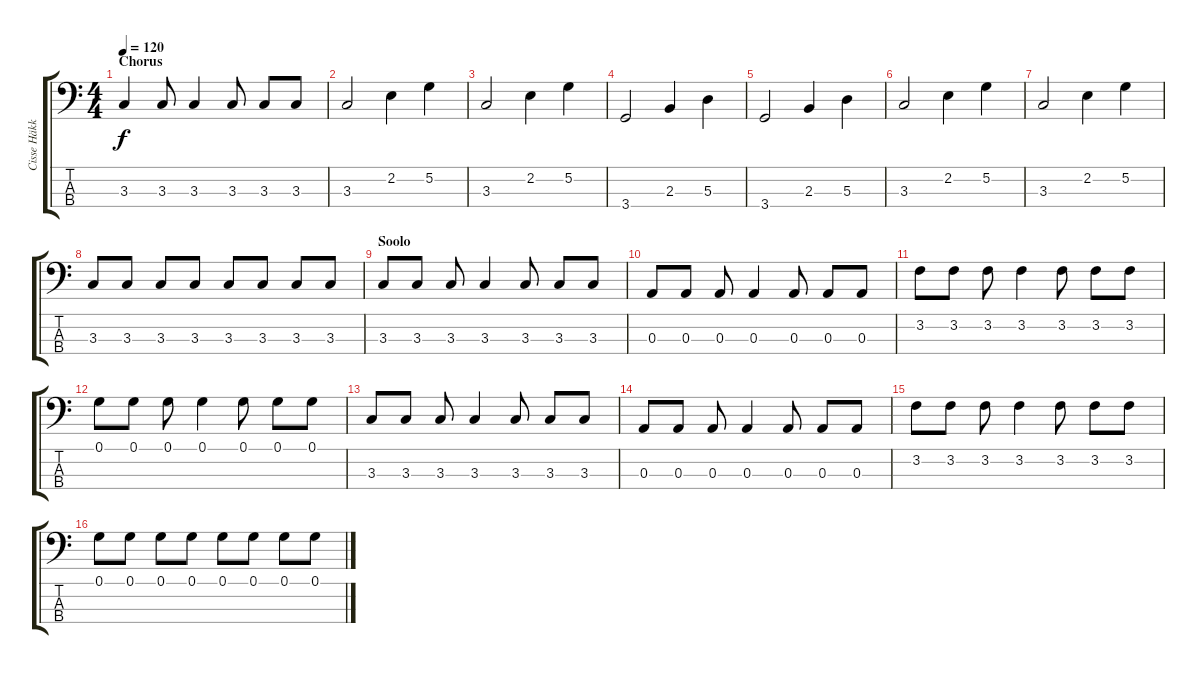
\track ("Cisse Häkkinen" "Cisse Häkk") {instrument electricbassfinger}
\staff {score tabs}
\tuning (G2 D2 A1 E1) {hide}
\ts (4 4)
\section ("" "Chorus")
\tempo 120
\clef f4
\ks c
3.3.4{dy f} 3.3.8 3.3.4 3.3.8 3.3.8 3.3.8 |
3.3.2 2.2.4 5.2.4 |
3.3.2 2.2.4 5.2.4 |
3.4.2 2.3.4 5.3.4 |
3.4.2 2.3.4 5.3.4 |
3.3.2 2.2.4 5.2.4 |
3.3.2 2.2.4 5.2.4 |
3.3.8 3.3.8 3.3.8 3.3.8 3.3.8 3.3.8 3.3.8 3.3.8 |
\section ("" "Soolo")
3.3.8 3.3.8 3.3.8 3.3.4 3.3.8 3.3.8 3.3.8 |
0.3.8 0.3.8 0.3.8 0.3.4 0.3.8 0.3.8 0.3.8 |
3.2.8 3.2.8 3.2.8 3.2.4 3.2.8 3.2.8 3.2.8 |
0.1.8 0.1.8 0.1.8 0.1.4 0.1.8 0.1.8 0.1.8 |
3.3.8 3.3.8 3.3.8 3.3.4 3.3.8 3.3.8 3.3.8 |
0.3.8 0.3.8 0.3.8 0.3.4 0.3.8 0.3.8 0.3.8 |
3.2.8 3.2.8 3.2.8 3.2.4 3.2.8 3.2.8 3.2.8 |
0.1.8 0.1.8 0.1.8 0.1.8 0.1.8 0.1.8 0.1.8 0.1.8
